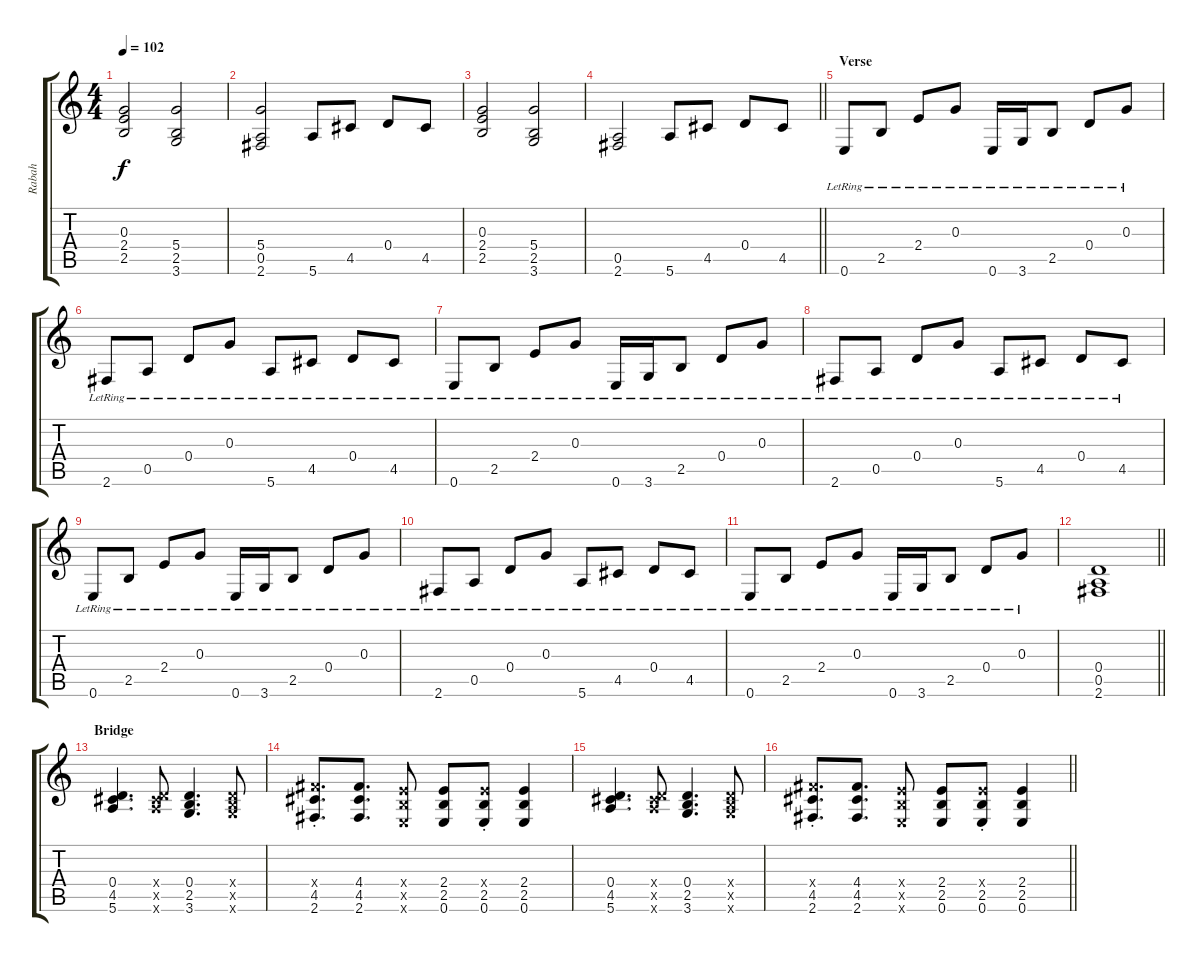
\track ("Rabah" "Rabah") {instrument electricguitarclean}
\staff {score tabs}
\tuning (E4 B3 G3 D3 A2 E2) {hide}
\ts (4 4)
\tempo 102
\clef g2
\ks c
(0.3 2.4 2.5).2{dy f} (5.4 2.5 3.6).2 |
(5.4 0.5 2.6).2 5.6.8 4.5.8 0.4.8 4.5.8 |
(0.3 2.4 2.5).2 (5.4 2.5 3.6).2 |
\barLineRight lightlight
(0.5 2.6).2 5.6.8 4.5.8 0.4.8 4.5.8 |
\section ("" "Verse")
0.6{lr}.8 2.5{lr}.8 2.4{lr}.8 0.3{lr}.8 0.6{lr}.16 3.6{lr}.16 2.5{lr}.8 0.4{lr}.8 0.3{lr}.8 |
2.6{lr}.8 0.5{lr}.8 0.4{lr}.8 0.3{lr}.8 5.6{lr}.8 4.5{lr}.8 0.4{lr}.8 4.5{lr}.8 |
0.6{lr}.8 2.5{lr}.8 2.4{lr}.8 0.3{lr}.8 0.6{lr}.16 3.6{lr}.16 2.5{lr}.8 0.4{lr}.8 0.3{lr}.8 |
2.6{lr}.8 0.5{lr}.8 0.4{lr}.8 0.3{lr}.8 5.6{lr}.8 4.5{lr}.8 0.4{lr}.8 4.5{lr}.8 |
0.6{lr}.8 2.5{lr}.8 2.4{lr}.8 0.3{lr}.8 0.6{lr}.16 3.6{lr}.16 2.5{lr}.8 0.4{lr}.8 0.3{lr}.8 |
2.6{lr}.8 0.5{lr}.8 0.4{lr}.8 0.3{lr}.8 5.6{lr}.8 4.5{lr}.8 0.4{lr}.8 4.5{lr}.8 |
0.6{lr}.8 2.5{lr}.8 2.4{lr}.8 0.3{lr}.8 0.6{lr}.16 3.6{lr}.16 2.5{lr}.8 0.4{lr}.8 0.3{lr}.8 |
\barLineRight lightlight
(0.4 0.5 2.6).1 |
\section ("" "Bridge")
(0.4 4.5 5.6).4{d volume 16} (0.4{x} 4.5{x} 5.6{x}).8 (0.4 2.5 3.6).4{d} (0.4{x} 2.5{x} 3.6{x}).8 |
(4.4{st x} 4.5{st} 2.6{st}).8{d} (4.4 4.5 2.6).8{d} (2.4{x} 2.5{x} 0.6{x}).8 (2.4 2.5 0.6).8 (2.4{x} 2.5{st} 0.6{st}).8 (2.4 2.5 0.6).4 |
(0.4 4.5 5.6).4{d} (0.4{x} 4.5{x} 5.6{x}).8 (0.4 2.5 3.6).4{d} (0.4{x} 2.5{x} 3.6{x}).8 |
\barLineRight lightlight
(4.4{st x} 4.5{st} 2.6{st}).8{d} (4.4 4.5 2.6).8{d} (2.4{x} 2.5{x} 0.6{x}).8 (2.4 2.5 0.6).8 (2.4{x} 2.5{st} 0.6{st}).8 (2.4 2.5 0.6).4
